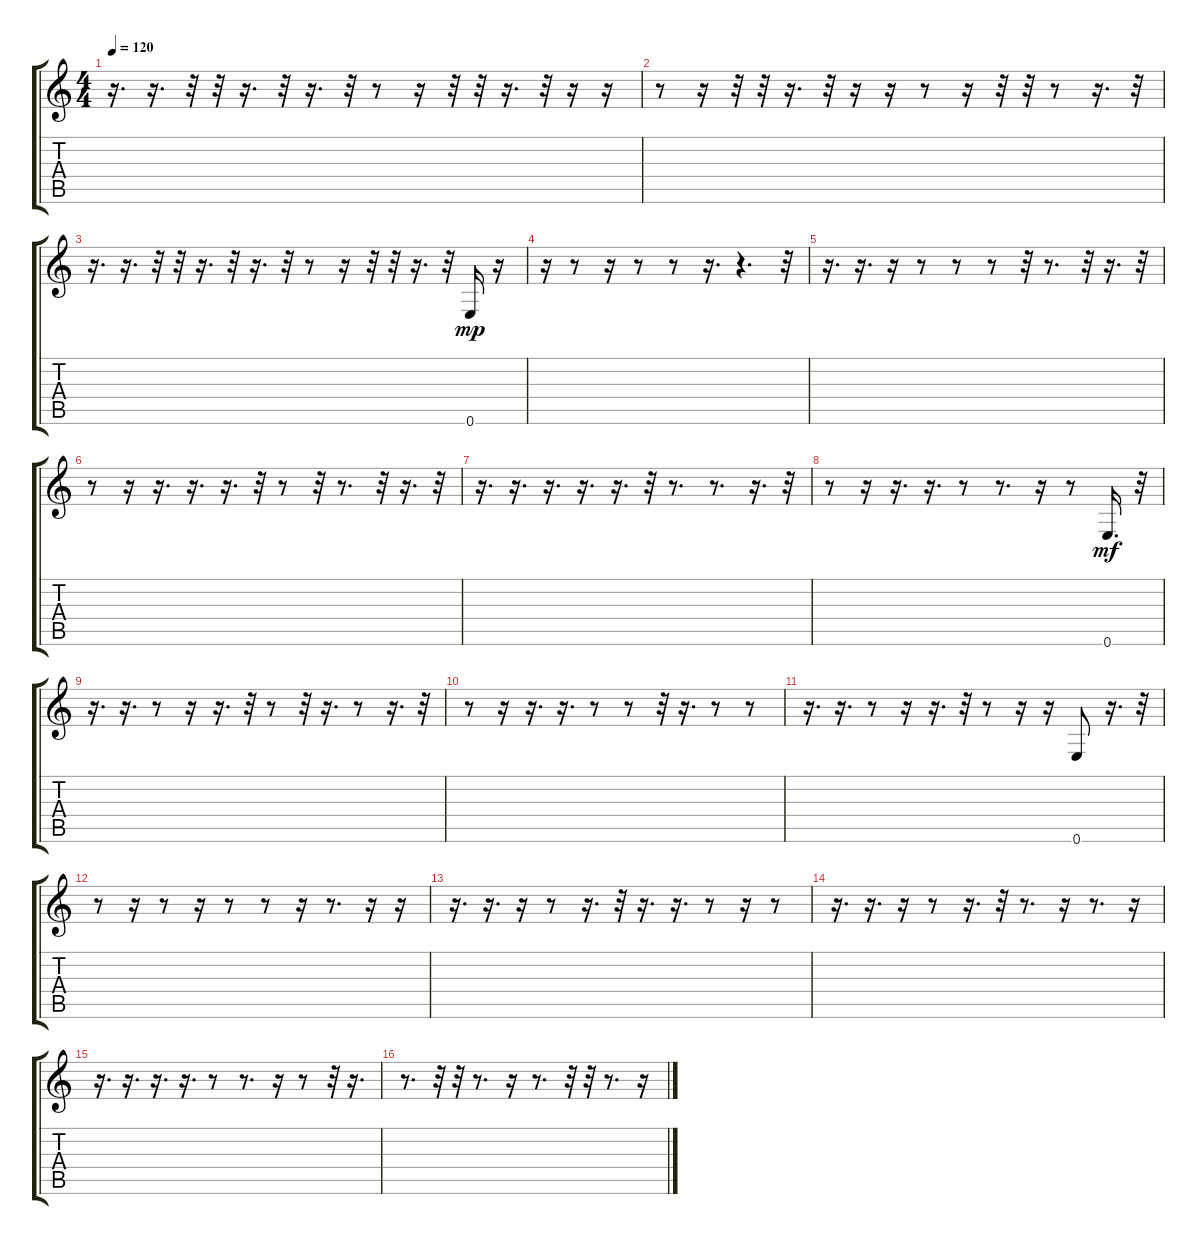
\track "" {instrument electricbassfinger}
\staff {score tabs}
\tuning (E4 B3 G3 D3 A2 E2) {hide}
\ts (4 4)
\tempo 120
\clef g2
\ks c
r.16{d dy mf} r.16{d} r.32 r.32 r.16{d} r.32 r.16{d} r.32 r.8 r.16 r.32 r.32 r.16{d} r.32 r.16 r.16 |
r.8 r.16 r.32 r.32 r.16{d} r.32 r.16 r.16 r.8 r.16 r.32 r.32 r.8 r.16{d} r.32 |
r.16{d} r.16{d} r.32 r.32 r.16{d} r.32 r.16{d} r.32 r.8 r.16 r.32 r.32 r.16{d} r.32 0.6.16{dy mp} r.16 |
r.16 r.8 r.16 r.8 r.8 r.16{d} r.4{d} r.32 |
r.16{d} r.16{d} r.16 r.8 r.8 r.8 r.32 r.8{d} r.32 r.16{d} r.32 |
r.8 r.16 r.16{d} r.16{d} r.16{d} r.32 r.8 r.32 r.8{d} r.32 r.16{d} r.32 |
r.16{d} r.16{d} r.16{d} r.16{d} r.16{d} r.32 r.8{d} r.8{d} r.16{d} r.32 |
r.8 r.16 r.16{d} r.16{d} r.8 r.8{d} r.16 r.8 0.6.16{d dy mf} r.32 |
r.16{d} r.16{d} r.8 r.16 r.16{d} r.32 r.8 r.32 r.16{d} r.8 r.16{d} r.32 |
r.8 r.16 r.16{d} r.16{d} r.8 r.8 r.32 r.16{d} r.8 r.8 |
r.16{d} r.16{d} r.8 r.16 r.16{d} r.32 r.8 r.16 r.16 0.6.8 r.16{d} r.32 |
r.8 r.16 r.8 r.16 r.8 r.8 r.16 r.8{d} r.16 r.16 |
r.16{d} r.16{d} r.16 r.8 r.16{d} r.32 r.16{d} r.16{d} r.8 r.16 r.8 |
r.16{d} r.16{d} r.16 r.8 r.16{d} r.32 r.8{d} r.16 r.8{d} r.16 |
r.16{d} r.16{d} r.16{d} r.16{d} r.8 r.8{d} r.16 r.8 r.32 r.16{d} |
r.8{d} r.32 r.32 r.8{d} r.16 r.8{d} r.32 r.32 r.8{d} r.16
